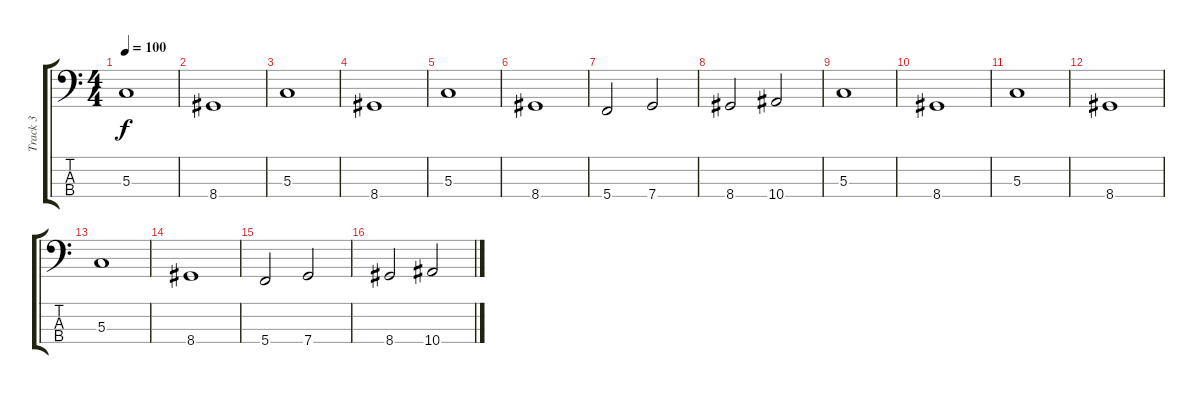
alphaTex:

\track ("Track 3" "Track 3") {instrument electricbassfinger}
\staff {score tabs}
\tuning (F2 C2 G1 C1) {hide}
\ts (4 4)
\tempo 100
\clef f4
\ks c
5.3.1{dy f instrument electricbassfinger} |
8.4.1 |
5.3.1 |
8.4.1 |
5.3.1 |
8.4.1 |
5.4.2 7.4.2 |
8.4.2 10.4.2 |
5.3.1 |
8.4.1 |
5.3.1 |
8.4.1 |
5.3.1 |
8.4.1 |
5.4.2 7.4.2 |
8.4.2 10.4.2
